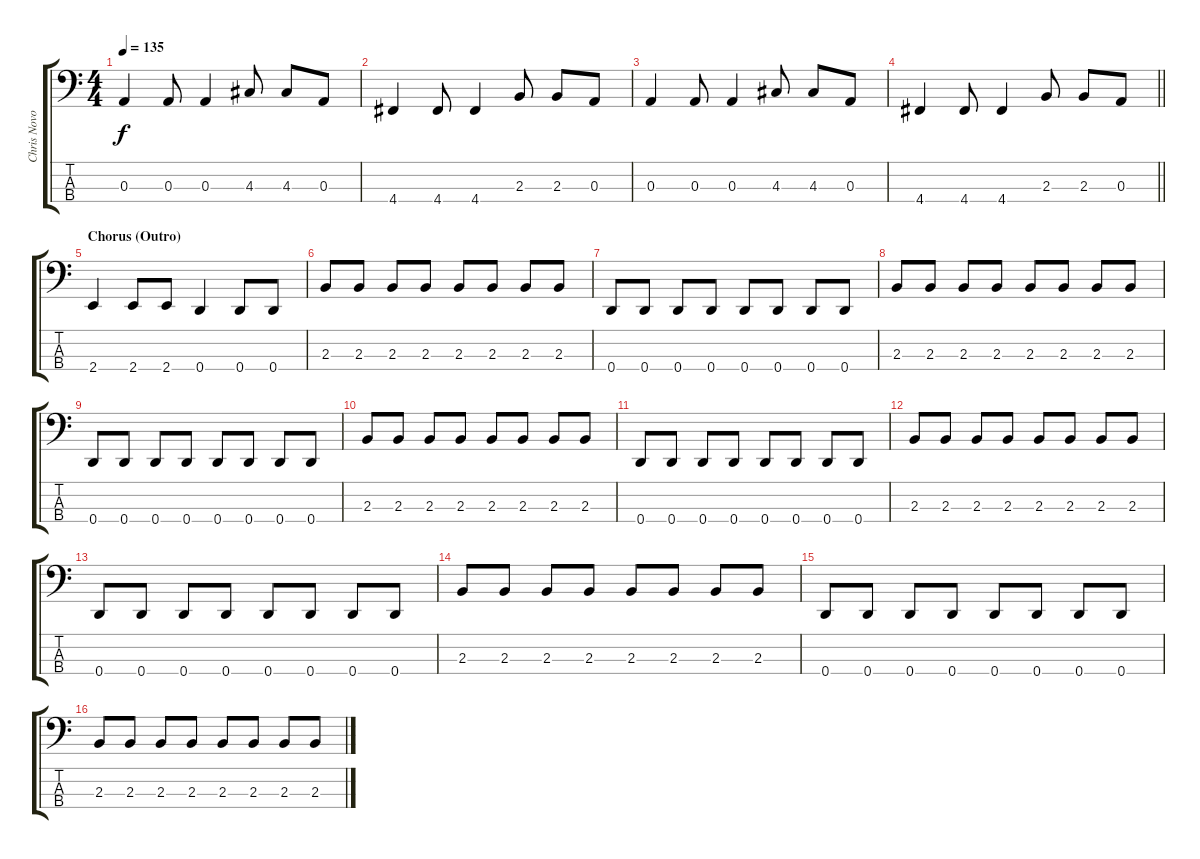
\track ("Chris Novoselic" "Chris Novo") {instrument electricbasspick}
\staff {score tabs}
\tuning (G2 D2 A1 D1) {hide}
\ts (4 4)
\tempo 135
\clef f4
\ks c
0.3.4{dy f} 0.3.8 0.3.4 4.3.8 4.3.8 0.3.8 |
4.4.4 4.4.8 4.4.4 2.3.8 2.3.8 0.3.8 |
0.3.4 0.3.8 0.3.4 4.3.8 4.3.8 0.3.8 |
\barLineRight lightlight
4.4.4 4.4.8 4.4.4 2.3.8 2.3.8 0.3.8 |
\section ("" "Chorus (Outro)")
2.4.4 2.4.8 2.4.8 0.4.4 0.4.8 0.4.8 |
2.3.8 2.3.8 2.3.8 2.3.8 2.3.8 2.3.8 2.3.8 2.3.8 |
0.4.8 0.4.8 0.4.8 0.4.8 0.4.8 0.4.8 0.4.8 0.4.8 |
2.3.8 2.3.8 2.3.8 2.3.8 2.3.8 2.3.8 2.3.8 2.3.8 |
0.4.8 0.4.8 0.4.8 0.4.8 0.4.8 0.4.8 0.4.8 0.4.8 |
2.3.8 2.3.8 2.3.8 2.3.8 2.3.8 2.3.8 2.3.8 2.3.8 |
0.4.8 0.4.8 0.4.8 0.4.8 0.4.8 0.4.8 0.4.8 0.4.8 |
2.3.8 2.3.8 2.3.8 2.3.8 2.3.8 2.3.8 2.3.8 2.3.8 |
0.4.8 0.4.8 0.4.8 0.4.8 0.4.8 0.4.8 0.4.8 0.4.8 |
2.3.8 2.3.8 2.3.8 2.3.8 2.3.8 2.3.8 2.3.8 2.3.8 |
0.4.8 0.4.8 0.4.8 0.4.8 0.4.8 0.4.8 0.4.8 0.4.8 |
2.3.8 2.3.8 2.3.8 2.3.8 2.3.8 2.3.8 2.3.8 2.3.8
